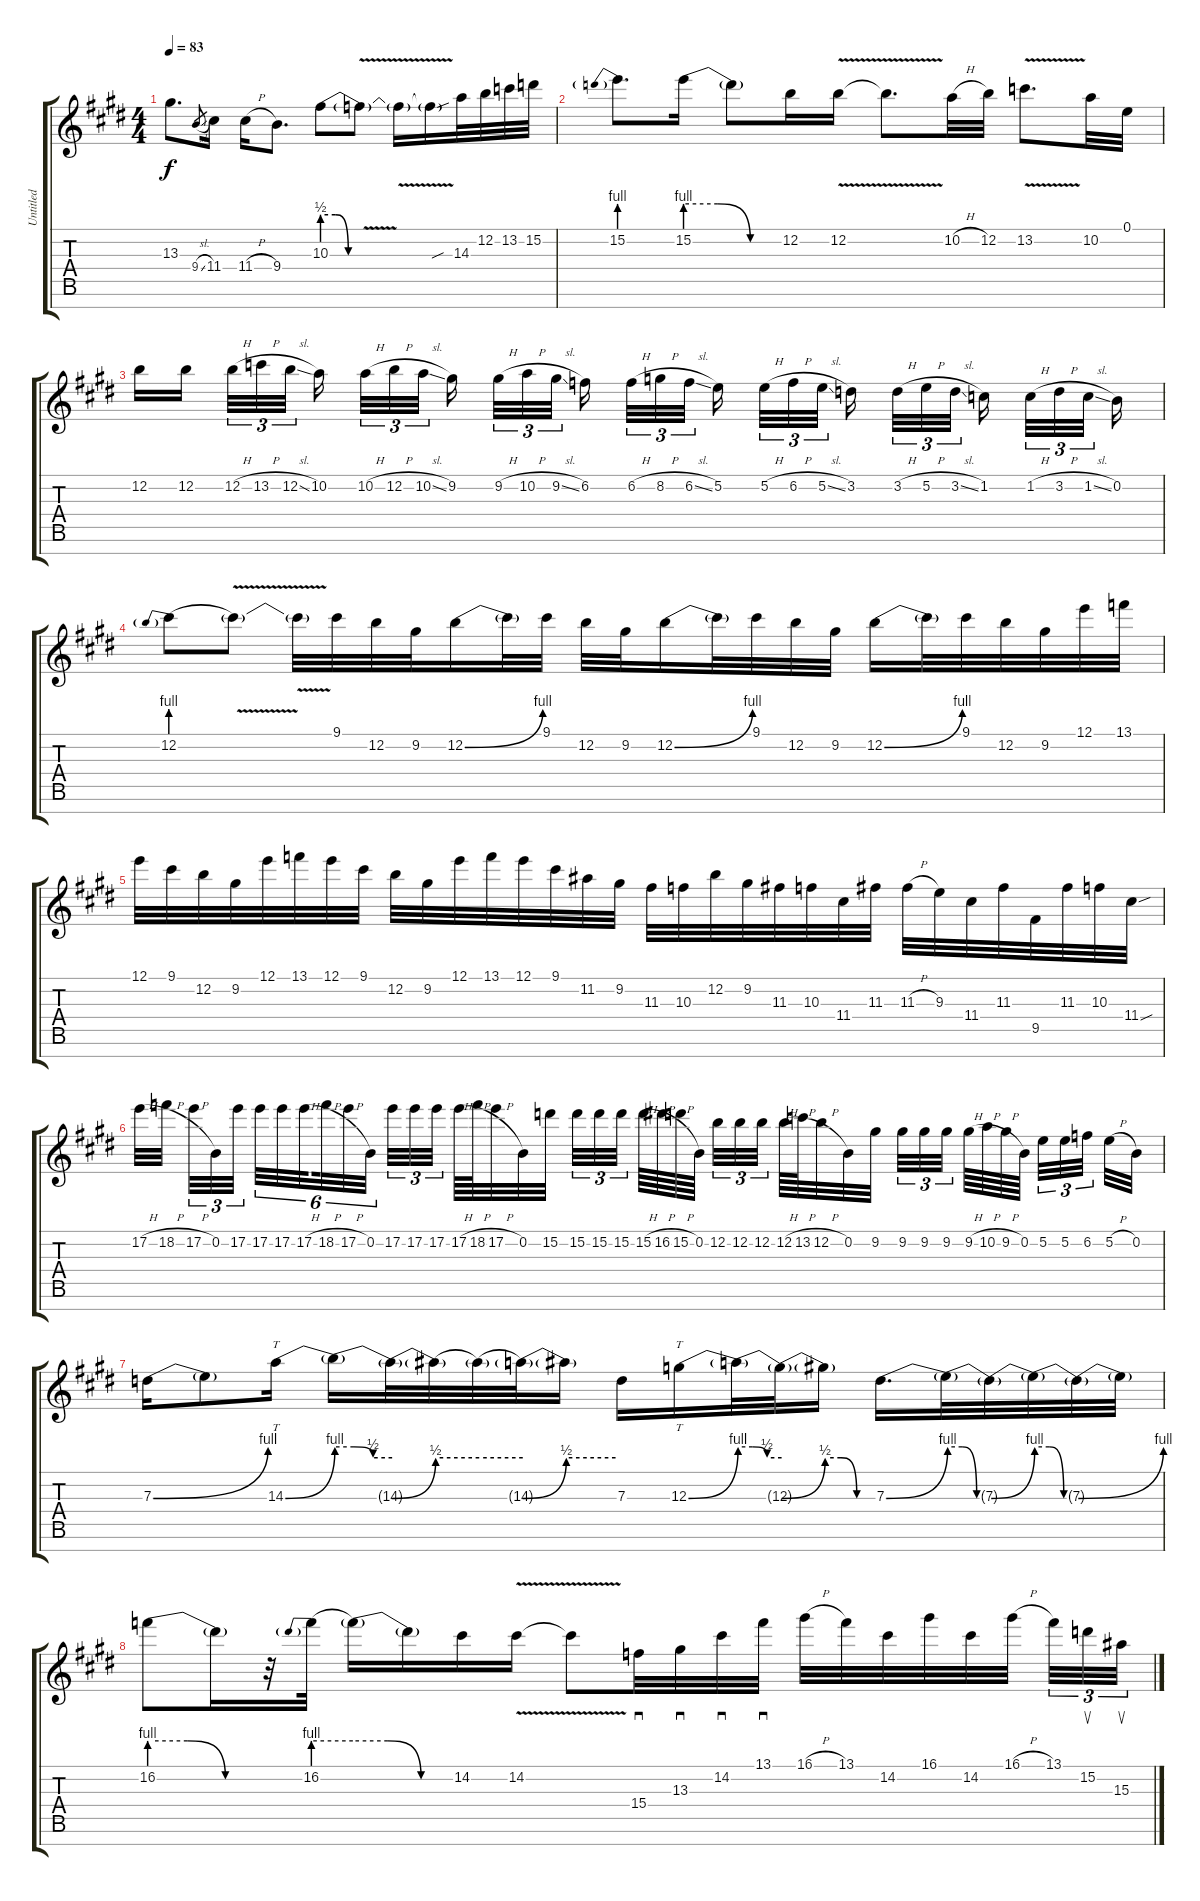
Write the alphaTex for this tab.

\track ("Untitled" "Untitled") {instrument distortionguitar}
\staff {score tabs}
\tuning (E4 B3 G3 D3 A2 E2 B1) {hide}
\ts (4 4)
\tempo 83
\clef g2
\ks c#minor
13.3.8{d dy f} 9.4{sl}.8{gr} 11.4.16 11.4{h}.16 9.4.8{d} 10.3{be (custom 0 2 20 2 40 0 60 0)}.8 10.3{v t}.8 10.3{v t}.16 10.3{sou t}.16 14.3.32 12.2.32 13.2.32 15.2.32 |
\ks e
15.2{be (prebend 0 4 60 4)}.8{d} 15.2{be (custom 0 4 20 4 40 0 60 0)}.16 15.2{t}.8 12.2.16 12.2{v}.16 12.2{v t}.8{d} 10.2{h}.32 12.2.32 13.2{v}.8{d} 10.2.32 0.1.32 |
\ks c#minor
12.2.16 12.2.16{beam splitsecondary} 12.2{h}.32{tu (3 2)} 13.2{h}.32{tu (3 2)} 12.2{sl}.32{tu (3 2) beam splitsecondary} 10.2.16 10.2{h}.32{tu (3 2)} 12.2{h}.32{tu (3 2)} 10.2{sl}.32{tu (3 2) beam splitsecondary} 9.2.16{beam splitsecondary} 9.2{h}.32{tu (3 2)} 10.2{h}.32{tu (3 2)} 9.2{sl}.32{tu (3 2) beam splitsecondary} 6.2.16 6.2{h}.32{tu (3 2)} 8.2{h}.32{tu (3 2)} 6.2{sl}.32{tu (3 2) beam splitsecondary} 5.2.16{beam splitsecondary} 5.2{h}.32{tu (3 2)} 6.2{h}.32{tu (3 2)} 5.2{sl}.32{tu (3 2) beam splitsecondary} 3.2.16 3.2{h}.32{tu (3 2)} 5.2{h}.32{tu (3 2)} 3.2{sl}.32{tu (3 2) beam splitsecondary} 1.2.16{beam splitsecondary} 1.2{h}.32{tu (3 2)} 3.2{h}.32{tu (3 2)} 1.2{sl}.32{tu (3 2) beam splitsecondary} 0.2.16 |
\ks e
12.2{be (prebend 0 4 60 4)}.8 12.2{v t}.8 12.2{v t}.32 9.1.32 12.2.32 9.2.32 12.2{be (bend 0 0 60 4)}.16 12.2{t}.32 9.1.32 12.2.32 9.2.32 12.2{be (bend 0 0 60 4)}.16 12.2{t}.32 9.1.32 12.2.32 9.2.32 12.2{be (bend 0 0 60 4)}.16 12.2{t}.32 9.1.32 12.2.32 9.2.32 12.1.32 13.1.32 |
12.1.32 9.1.32 12.2.32 9.2.32 12.1.32 13.1.32 12.1.32 9.1.32 12.2.32 9.2.32 12.1.32 13.1.32 12.1.32 9.1.32 11.2.32 9.2.32 11.3.32 10.3.32 12.2.32 9.2.32 11.3.32 10.3.32 11.4.32 11.3.32 11.3{h}.32 9.3.32 11.4.32 11.3.32 9.5.32 11.3.32 10.3.32 11.4{sou}.32 |
17.2{h}.32 18.2{h}.32{beam splitsecondary} 17.2{h}.32{tu (3 2)} 0.2.32{tu (3 2)} 17.2.32{tu (3 2) beam splitsecondary} 17.2.32{tu (6 4)} 17.2.32{tu (6 4)} 17.2{h}.32{tu (6 4) beam splitsecondary} 18.2{h}.32{tu (6 4)} 17.2{h}.32{tu (6 4)} 0.2.32{tu (6 4)} 17.2.32{tu (3 2)} 17.2.32{tu (3 2)} 17.2.32{tu (3 2) beam splitsecondary} 17.2{h}.64 18.2{h}.64 17.2{h}.32 0.2.32 15.2.32{beam splitsecondary} 15.2.32{tu (3 2)} 15.2.32{tu (3 2)} 15.2.32{tu (3 2)} 15.2{h}.64 16.2{h}.64 15.2{h}.64 0.2.64{beam splitsecondary} 12.2.32{tu (3 2)} 12.2.32{tu (3 2)} 12.2.32{tu (3 2) beam splitsecondary} 12.2{h}.64 13.2{h}.64 12.2{h}.32 0.2.32 9.2.32 9.2.32{tu (3 2)} 9.2.32{tu (3 2)} 9.2.32{tu (3 2) beam splitsecondary} 9.2{h}.64 10.2{h}.64 9.2{h}.64 0.2.64{beam splitsecondary} 5.2.32{tu (3 2)} 5.2.32{tu (3 2)} 6.2.32{tu (3 2) beam splitsecondary} 5.2{h}.32 0.2.32 |
7.3{be (bend 0 0 60 4)}.16 7.3{t}.8 14.3{be (bend 0 0 60 4)}.16{tt} 14.3{be (custom 0 4 20 4 40 2 60 2) t}.16 14.3{be (bend 0 0 60 2) t}.32 14.3{be (hold 0 2 60 2) t}.32 14.3{be (hold 0 2 60 2) t}.32 14.3{be (bend 0 0 60 2) t}.32 14.3{be (hold 0 2 60 2) t}.16 7.3.16 12.3{be (bend 0 0 60 4)}.16{tt} 12.3{be (custom 0 4 20 4 40 2 60 2) t}.32 12.3{be (bend 0 0 60 2) t}.32 12.3{be (custom 0 2 20 2 40 0 60 0) t}.16 7.3{be (bend 0 0 60 4)}.16{d} 7.3{be (custom 0 4 20 4 40 0 60 0) t}.32 7.3{be (bend 0 0 60 4) t}.32 7.3{be (custom 0 4 20 4 40 0 60 0) t}.32 7.3{be (bend 0 0 60 4) t}.32 7.3{t}.32 |
16.2{be (custom 0 4 20 4 40 0 60 0)}.8 16.2{t}.16 r.32 16.2{be (prebend 0 4 60 4)}.32 16.2{be (custom 0 4 20 4 40 0 60 0) t}.16 16.2{t}.16 14.2.16 14.2{v}.16 14.2{v t}.8 15.4.32{sd} 13.3.32{sd} 14.2.32{sd} 13.1.32{sd} 16.1{h}.32 13.1.32 14.2.32 16.1.32 14.2.32 16.1{h}.32{beam splitsecondary} 13.1.32{tu (3 2)} 15.2.32{su tu (3 2)} 15.3.32{su tu (3 2)}
